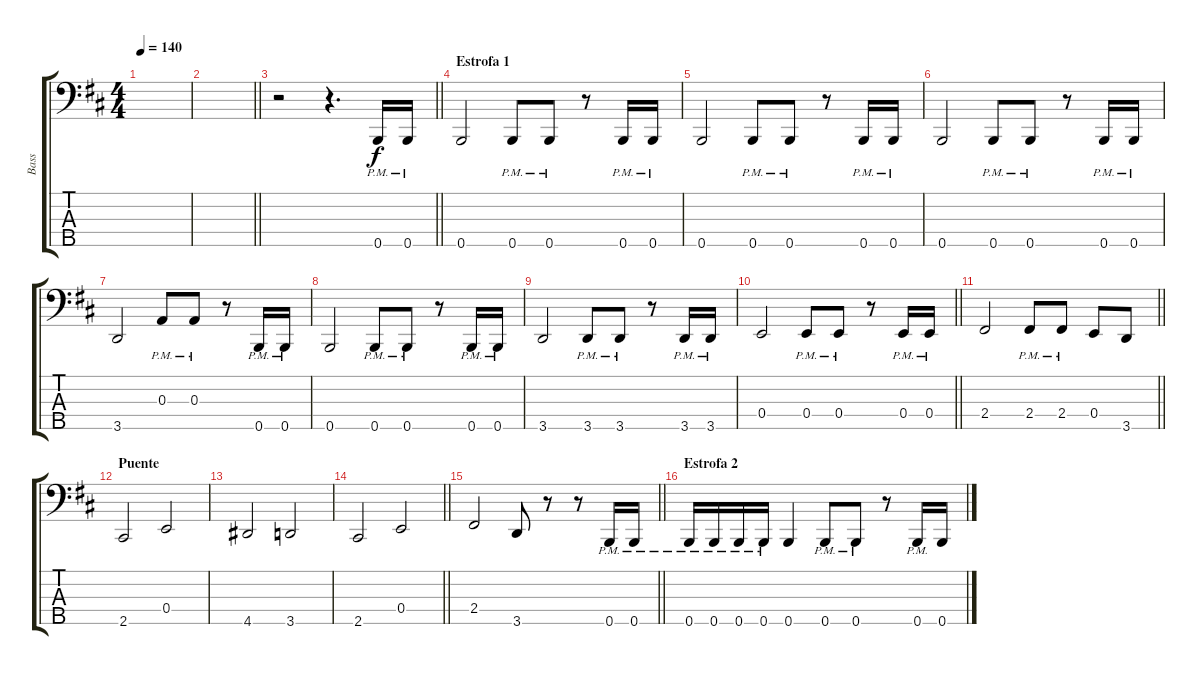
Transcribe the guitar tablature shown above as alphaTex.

\track ("Bass" "Bass") {instrument electricbassfinger}
\staff {score tabs}
\tuning (G2 D2 A1 E1 B0) {hide}
\ts (4 4)
\tempo 140
\clef f4
\ks bminor
|
\barLineRight lightlight
|
\barLineRight lightlight
r.2 r.4{d} 0.5{pm}.16 0.5{pm}.16 |
\section ("" "Estrofa 1")
0.5.2 0.5{pm}.8 0.5{pm}.8 r.8 0.5{pm}.16 0.5{pm}.16 |
0.5.2 0.5{pm}.8 0.5{pm}.8 r.8 0.5{pm}.16 0.5{pm}.16 |
0.5.2 0.5{pm}.8 0.5{pm}.8 r.8 0.5{pm}.16 0.5{pm}.16 |
3.5.2 0.3{pm}.8 0.3{pm}.8 r.8 0.5{pm}.16 0.5{pm}.16 |
0.5.2 0.5{pm}.8 0.5{pm}.8 r.8 0.5{pm}.16 0.5{pm}.16 |
3.5.2 3.5{pm}.8 3.5{pm}.8 r.8 3.5{pm}.16 3.5{pm}.16 |
\barLineRight lightlight
0.4.2 0.4{pm}.8 0.4{pm}.8 r.8 0.4{pm}.16 0.4{pm}.16 |
\barLineRight lightlight
2.4.2 2.4{pm}.8 2.4{pm}.8 0.4.8 3.5.8 |
\section ("" "Puente")
2.5.2 0.4.2 |
4.5.2 3.5.2 |
\barLineRight lightlight
2.5.2 0.4.2 |
\barLineRight lightlight
2.4.2 3.5.8 r.8 r.8 0.5{pm}.16 0.5{pm}.16 |
\section ("" "Estrofa 2")
0.5{pm}.16 0.5{pm}.16 0.5{pm}.16 0.5{pm}.16 0.5.4 0.5{pm}.8 0.5{pm}.8 r.8 0.5{pm}.16 0.5.16
